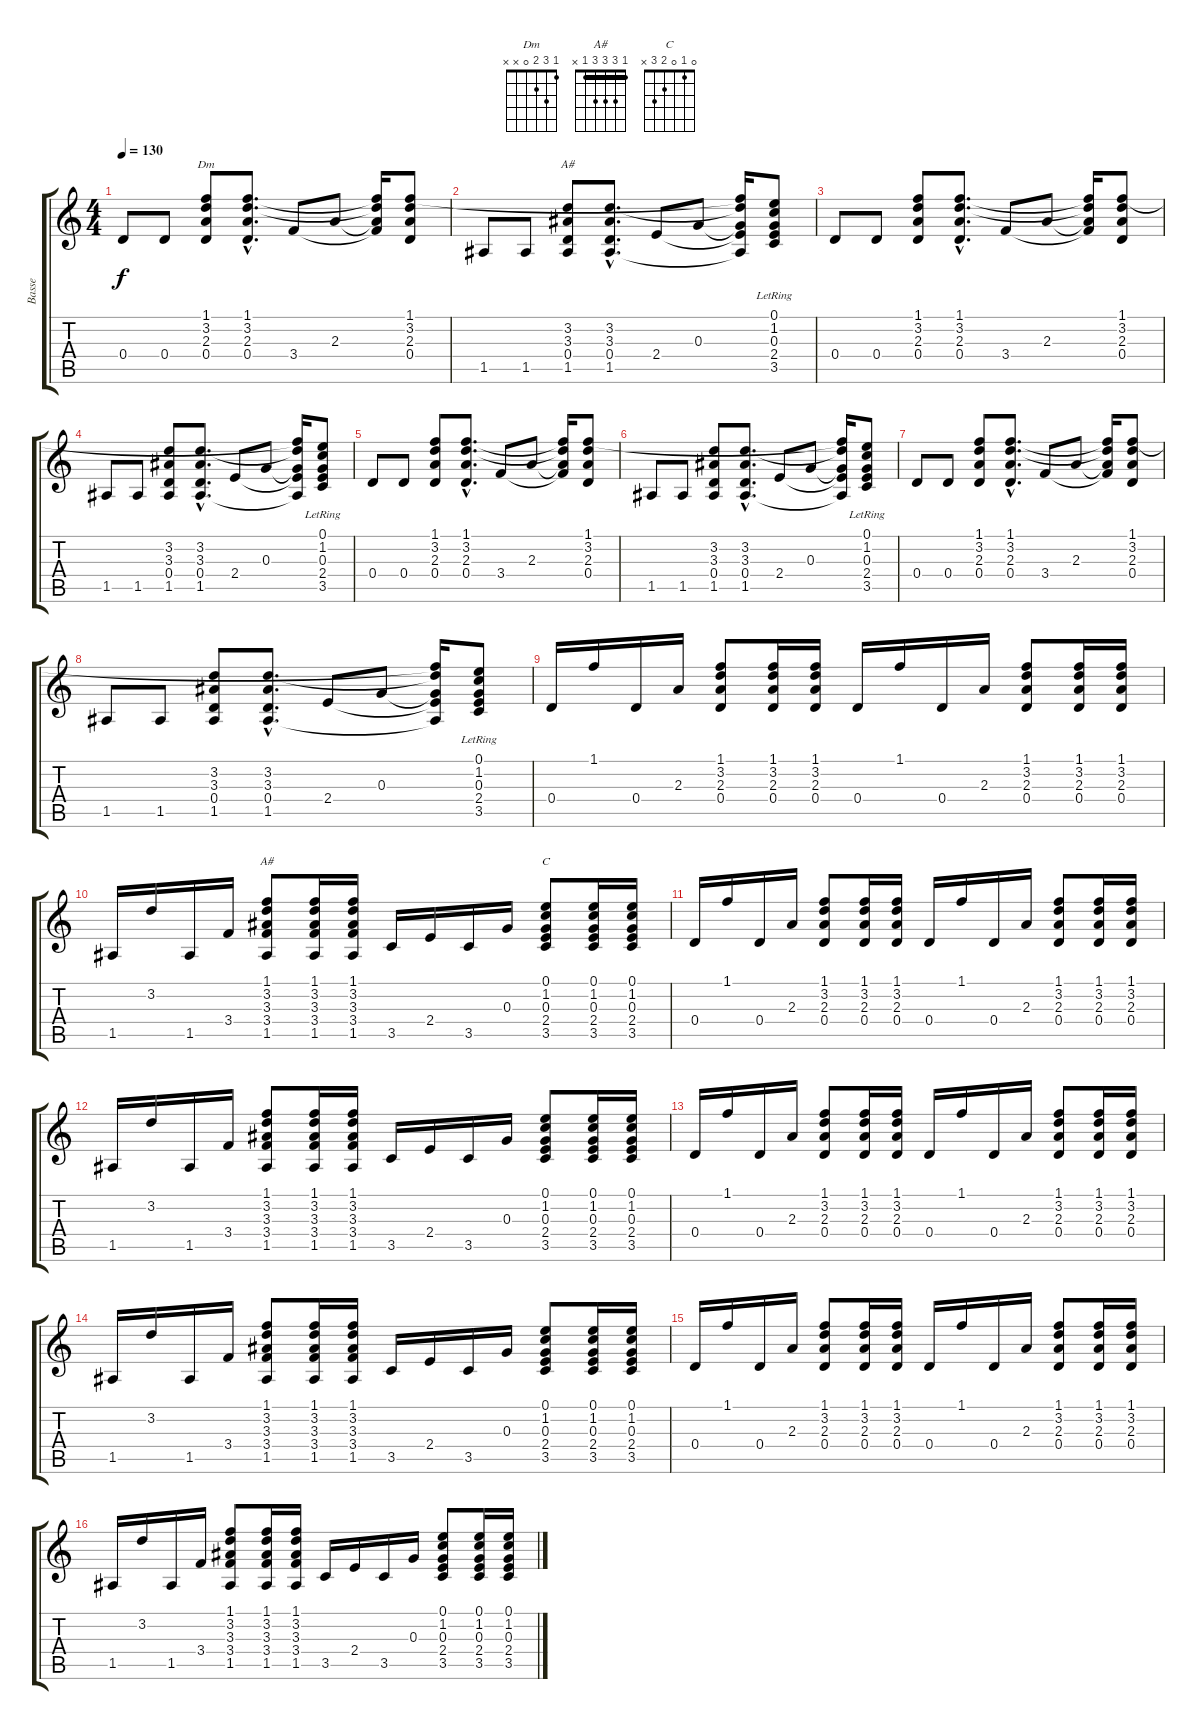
\track ("Basse" "Basse") {instrument acousticbass}
\staff {score tabs}
\tuning (E4 B3 G3 D3 A2 E2) {hide}
\chord ("Dm" 1 3 2 0 x x)
\chord ("A#" x x x x x x)
\chord ("A#" 1 3 3 3 1 x) {barre 1}
\chord ("C" 0 1 0 2 3 x)
\ts (4 4)
\tempo 130
\clef g2
\ks c
0.4.8{dy f instrument acousticbass} 0.4.8 (1.1 3.2 2.3 0.4).8{ch "Dm"} (1.1{hac} 3.2{hac} 2.3{hac} 0.4{hac}).8{d} 3.4.8 2.3.8 (1.1{t} 3.2{t} 2.3{t} 3.4{t}).16 (1.1 3.2 2.3 0.4).8 |
1.5.8 1.5.8 (3.2 3.3 0.4 1.5).8{ch "A#"} (3.2{hac} 3.3{hac} 0.4{hac} 1.5{hac}).8{d} 2.4.8 0.3.8 (1.1{t} 3.2{t} 0.3{t} 2.4{t} 1.5{t}).16 (0.1{lr} 1.2 0.3 2.4 3.5).8 |
0.4.8 0.4.8 (1.1 3.2 2.3 0.4).8 (1.1{hac} 3.2{hac} 2.3{hac} 0.4{hac}).8{d} 3.4.8 2.3.8 (1.1{t} 3.2{t} 2.3{t} 3.4{t}).16 (1.1 3.2 2.3 0.4).8 |
1.5.8 1.5.8 (3.2 3.3 0.4 1.5).8 (3.2{hac} 3.3{hac} 0.4{hac} 1.5{hac}).8{d} 2.4.8 0.3.8 (1.1{t} 3.2{t} 0.3{t} 2.4{t} 1.5{t}).16 (0.1{lr} 1.2 0.3 2.4 3.5).8 |
0.4.8 0.4.8 (1.1 3.2 2.3 0.4).8 (1.1{hac} 3.2{hac} 2.3{hac} 0.4{hac}).8{d} 3.4.8 2.3.8 (1.1{t} 3.2{t} 2.3{t} 3.4{t}).16 (1.1 3.2 2.3 0.4).8 |
1.5.8 1.5.8 (3.2 3.3 0.4 1.5).8 (3.2{hac} 3.3{hac} 0.4{hac} 1.5{hac}).8{d} 2.4.8 0.3.8 (1.1{t} 3.2{t} 0.3{t} 2.4{t} 1.5{t}).16 (0.1{lr} 1.2 0.3 2.4 3.5).8 |
0.4.8 0.4.8 (1.1 3.2 2.3 0.4).8 (1.1{hac} 3.2{hac} 2.3{hac} 0.4{hac}).8{d} 3.4.8 2.3.8 (1.1{t} 3.2{t} 2.3{t} 3.4{t}).16 (1.1 3.2 2.3 0.4).8 |
1.5.8 1.5.8 (3.2 3.3 0.4 1.5).8 (3.2{hac} 3.3{hac} 0.4{hac} 1.5{hac}).8{d} 2.4.8 0.3.8 (1.1{t} 3.2{t} 0.3{t} 2.4{t} 1.5{t}).16 (0.1{lr} 1.2 0.3 2.4 3.5).8 |
0.4.16 1.1.16 0.4.16 2.3.16 (1.1 3.2 2.3 0.4).8 (1.1 3.2 2.3 0.4).16 (1.1 3.2 2.3 0.4).16 0.4.16 1.1.16 0.4.16 2.3.16 (1.1 3.2 2.3 0.4).8 (1.1 3.2 2.3 0.4).16 (1.1 3.2 2.3 0.4).16 |
1.5.16 3.2.16 1.5.16 3.4.16 (1.1 3.2 3.3 3.4 1.5).8{ch "A#"} (1.1 3.2 3.3 3.4 1.5).16 (1.1 3.2 3.3 3.4 1.5).16 3.5.16 2.4.16 3.5.16 0.3.16 (0.1 1.2 0.3 2.4 3.5).8{ch "C"} (0.1 1.2 0.3 2.4 3.5).16 (0.1 1.2 0.3 2.4 3.5).16 |
0.4.16 1.1.16 0.4.16 2.3.16 (1.1 3.2 2.3 0.4).8 (1.1 3.2 2.3 0.4).16 (1.1 3.2 2.3 0.4).16 0.4.16 1.1.16 0.4.16 2.3.16 (1.1 3.2 2.3 0.4).8 (1.1 3.2 2.3 0.4).16 (1.1 3.2 2.3 0.4).16 |
1.5.16 3.2.16 1.5.16 3.4.16 (1.1 3.2 3.3 3.4 1.5).8 (1.1 3.2 3.3 3.4 1.5).16 (1.1 3.2 3.3 3.4 1.5).16 3.5.16 2.4.16 3.5.16 0.3.16 (0.1 1.2 0.3 2.4 3.5).8 (0.1 1.2 0.3 2.4 3.5).16 (0.1 1.2 0.3 2.4 3.5).16 |
0.4.16 1.1.16 0.4.16 2.3.16 (1.1 3.2 2.3 0.4).8 (1.1 3.2 2.3 0.4).16 (1.1 3.2 2.3 0.4).16 0.4.16 1.1.16 0.4.16 2.3.16 (1.1 3.2 2.3 0.4).8 (1.1 3.2 2.3 0.4).16 (1.1 3.2 2.3 0.4).16 |
1.5.16 3.2.16 1.5.16 3.4.16 (1.1 3.2 3.3 3.4 1.5).8 (1.1 3.2 3.3 3.4 1.5).16 (1.1 3.2 3.3 3.4 1.5).16 3.5.16 2.4.16 3.5.16 0.3.16 (0.1 1.2 0.3 2.4 3.5).8 (0.1 1.2 0.3 2.4 3.5).16 (0.1 1.2 0.3 2.4 3.5).16 |
0.4.16 1.1.16 0.4.16 2.3.16 (1.1 3.2 2.3 0.4).8 (1.1 3.2 2.3 0.4).16 (1.1 3.2 2.3 0.4).16 0.4.16 1.1.16 0.4.16 2.3.16 (1.1 3.2 2.3 0.4).8 (1.1 3.2 2.3 0.4).16 (1.1 3.2 2.3 0.4).16 |
1.5.16 3.2.16 1.5.16 3.4.16 (1.1 3.2 3.3 3.4 1.5).8 (1.1 3.2 3.3 3.4 1.5).16 (1.1 3.2 3.3 3.4 1.5).16 3.5.16 2.4.16 3.5.16 0.3.16 (0.1 1.2 0.3 2.4 3.5).8 (0.1 1.2 0.3 2.4 3.5).16 (0.1 1.2 0.3 2.4 3.5).16
